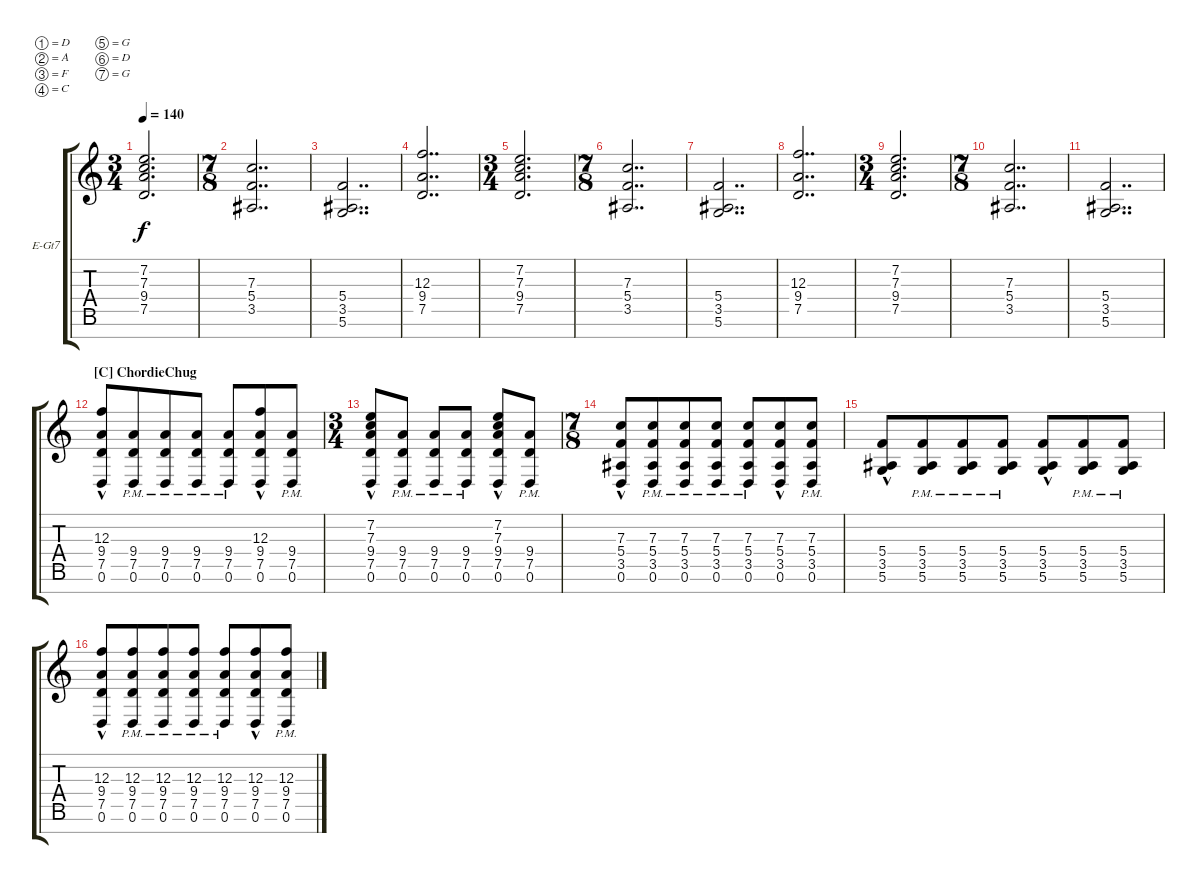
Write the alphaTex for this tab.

\defaultSystemsLayout 4
\bracketExtendMode groupsimilarinstruments
\firstSystemTrackNameOrientation horizontal
\otherSystemsTrackNameOrientation horizontal
\track ("Adesola" "E-Gt7") {instrument distortionguitar}
\staff {score tabs}
\tuning (D4 A3 F3 C3 G2 D2 G1)
\ts (3 4)
\tempo 140
\clef g2
\ks c
(7.5 9.4 7.3 7.2).2{d dy f} |
\ts (7 8)
(3.5 5.4 7.3).2{dd} |
(5.6 3.5 5.4).2{dd} |
(7.5 9.4 12.3).2{dd} |
\ts (3 4)
(7.5 9.4 7.3 7.2).2{d} |
\ts (7 8)
(3.5 5.4 7.3).2{dd} |
(5.6 3.5 5.4).2{dd} |
(7.5 9.4 12.3).2{dd} |
\ts (3 4)
(7.5 9.4 7.3 7.2).2{d} |
\ts (7 8)
(3.5 5.4 7.3).2{dd} |
(5.6 3.5 5.4).2{dd} |
\section ("C" "ChordieChug")
(7.5{hac} 9.4{hac} 12.3{hac} 0.6{hac}).8 (7.5{pm} 9.4{pm} 0.6{pm}).8 (7.5{pm} 9.4{pm} 0.6{pm}).8 (7.5{pm} 9.4{pm} 0.6{pm}).8 (7.5{pm} 9.4{pm} 0.6{pm}).8 (7.5{hac} 9.4{hac} 12.3{hac} 0.6{hac}).8 (7.5{pm} 9.4{pm} 0.6{pm}).8 |
\ts (3 4)
(7.5{hac} 9.4{hac} 7.3{hac} 7.2{hac} 0.6{hac}).8 (9.4{pm} 7.5{pm} 0.6{pm}).8 (7.5{pm} 9.4{pm} 0.6{pm}).8 (9.4{pm} 7.5{pm} 0.6{pm}).8 (7.2{hac} 7.3{hac} 9.4{hac} 7.5{hac} 0.6{hac}).8 (9.4{pm} 7.5{pm} 0.6{pm}).8 |
\ts (7 8)
(3.5{hac} 5.4{hac} 7.3{hac} 0.6{hac}).8 (3.5{pm} 5.4{pm} 7.3{pm} 0.6).8 (3.5{pm} 5.4{pm} 7.3{pm} 0.6{pm}).8 (3.5{pm} 5.4{pm} 7.3{pm} 0.6{pm}).8 (3.5{pm} 5.4{pm} 7.3{pm} 0.6{pm}).8 (3.5{hac} 5.4{hac} 7.3{hac} 0.6{hac}).8 (3.5{pm} 5.4{pm} 7.3{pm} 0.6{pm}).8 |
(5.6{hac} 3.5{hac} 5.4{hac}).8 (5.6{pm} 3.5{pm} 5.4{pm}).8 (5.6{pm} 3.5{pm} 5.4{pm}).8 (5.6{pm} 3.5{pm} 5.4{pm}).8 (5.6{hac} 3.5{hac} 5.4{hac}).8 (5.6{pm} 3.5{pm} 5.4{pm}).8 (5.4{pm} 3.5{pm} 5.6{pm}).8 |
(7.5{hac} 9.4{hac} 12.3{hac} 0.6{hac}).8 (7.5{pm} 9.4{pm} 12.3{pm} 0.6{pm}).8 (7.5{pm} 9.4{pm} 12.3{pm} 0.6{pm}).8 (7.5{pm} 9.4{pm} 12.3{pm} 0.6{pm}).8 (7.5{pm} 9.4{pm} 12.3{pm} 0.6{pm}).8 (7.5{hac} 9.4{hac} 12.3{hac} 0.6{hac}).8 (7.5{pm} 9.4{pm} 12.3{pm} 0.6{pm}).8
